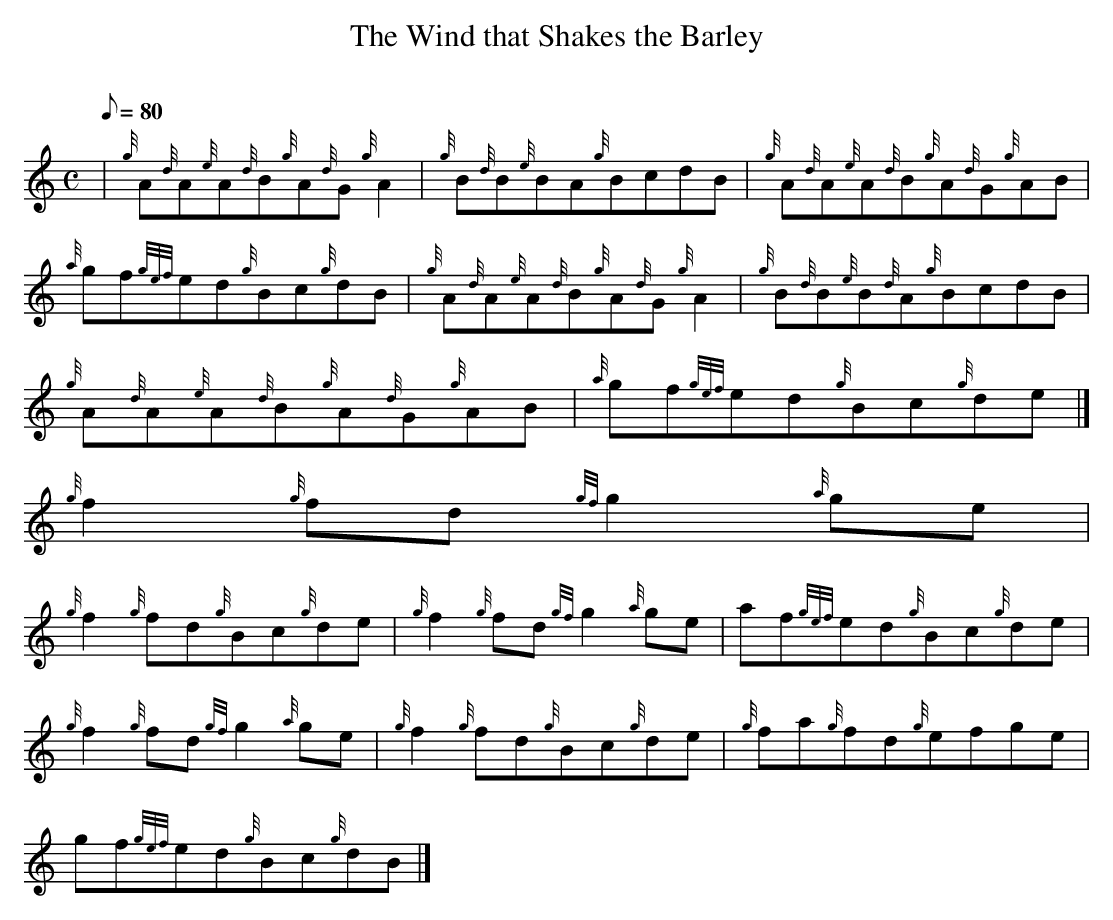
X:1
T:The Wind that Shakes the Barley
M:C
L:1/8
Q:80
C:
K:HP
| {g}A{d}A{e}A{d}B{g}A{d}G{g}A2 | \
{g}B{d}B{e}BA{g}BcdB | \
{g}A{d}A{e}A{d}B{g}A{d}G{g}AB |
{a}gf{gef}ed{g}Bc{g}dB | \
{g}A{d}A{e}A{d}B{g}A{d}G{g}A2 | \
{g}B{d}B{e}B{d}A{g}BcdB |
{g}A{d}A{e}A{d}B{g}A{d}G{g}AB | \
{a}gf{gef}ed{g}Bc{g}de|]
{g}f2{g}fd{gf}g2{a}ge |
{g}f2{g}fd{g}Bc{g}de | \
{g}f2{g}fd{gf}g2{a}ge | \
af{gef}ed{g}Bc{g}de |
{g}f2{g}fd{gf}g2{a}ge | \
{g}f2{g}fd{g}Bc{g}de | \
{g}fa{g}fd{g}efge |
gf{gef}ed{g}Bc{g}dB|]
